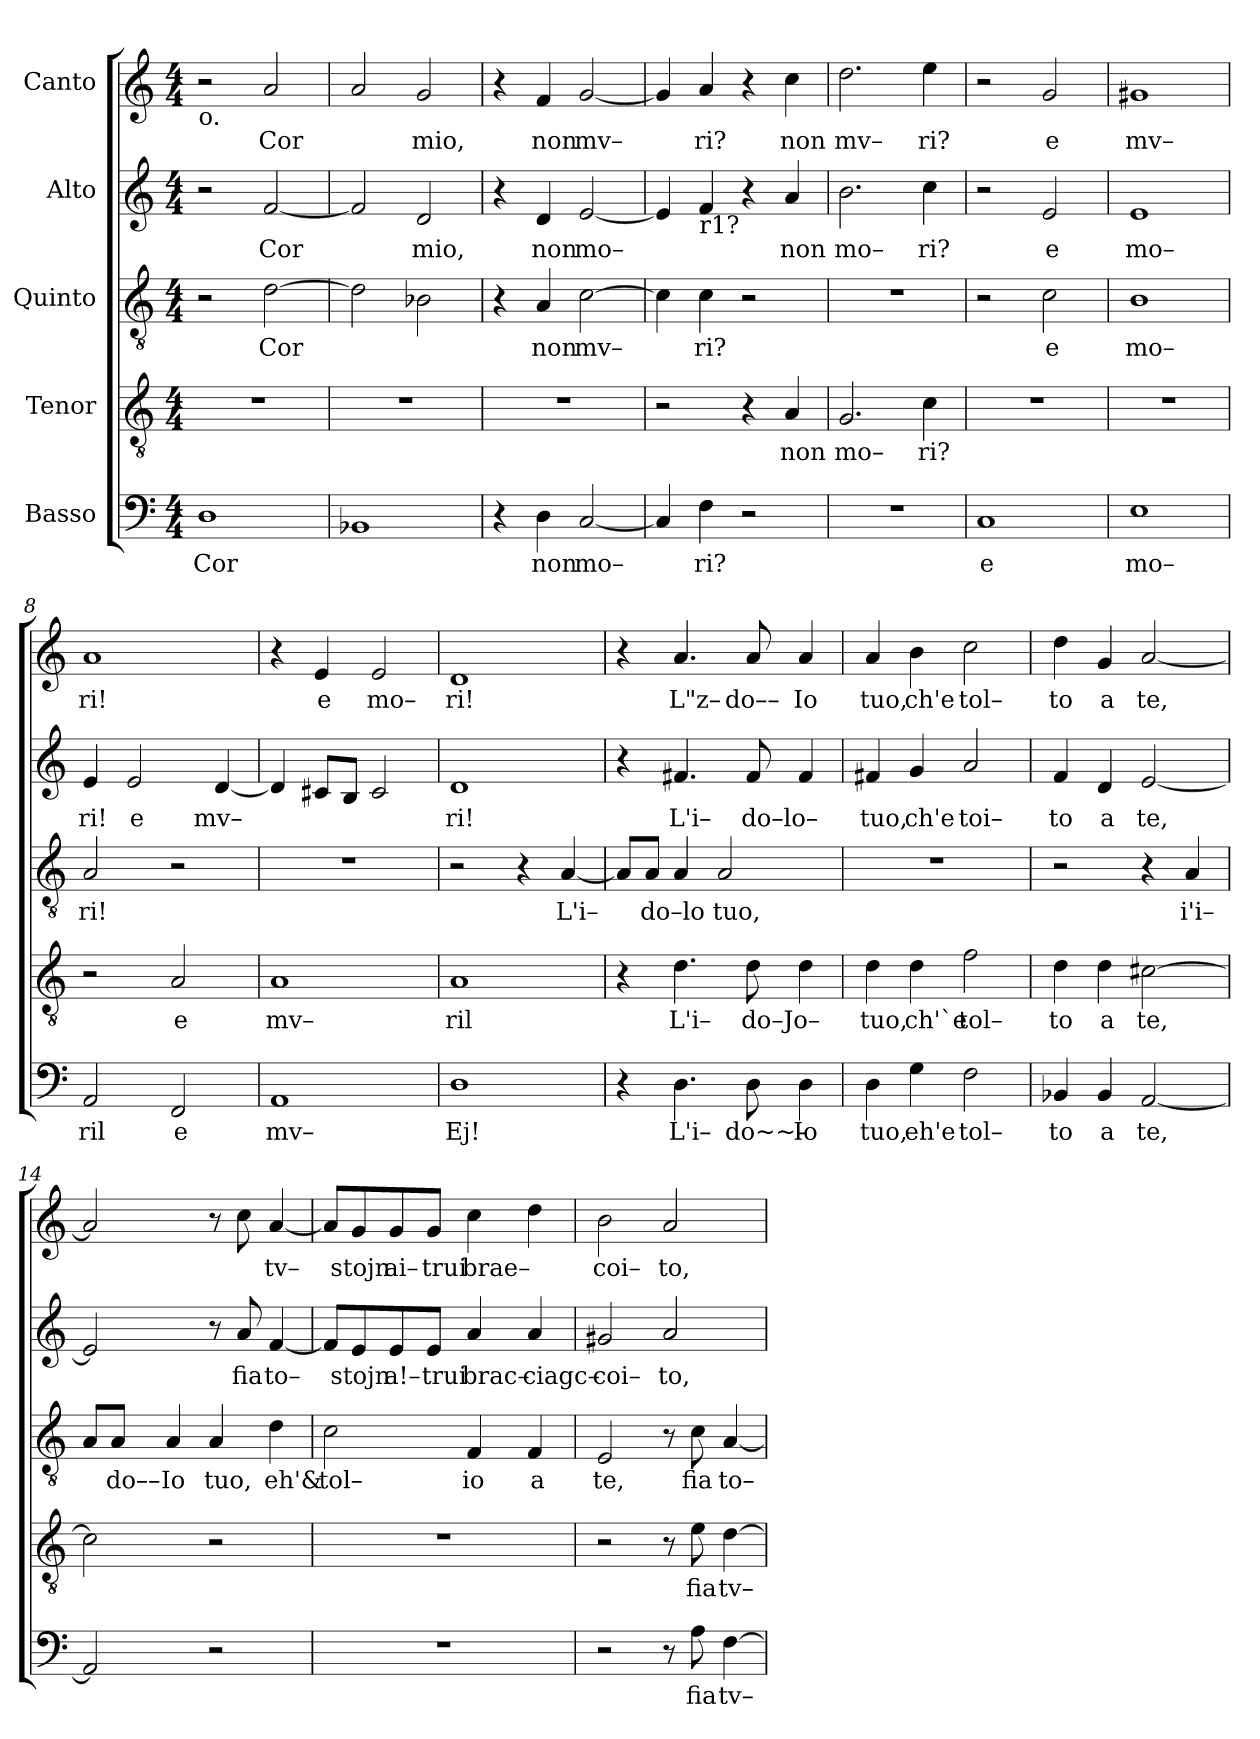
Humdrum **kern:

**kern	**text	**kern	**text	**kern	**text	**kern	**text	**kern	**text
*part5	*part5	*part4	*part4	*part3	*part3	*part2	*part2	*part1	*part1
*staff5	*staff5	*staff4	*staff4	*staff3	*staff3	*staff2	*staff2	*staff1	*staff1
*I"Basso	*	*I"Tenor	*	*I"Quinto	*	*I"Alto	*	*I"Canto	*
*clefF4	*	*clefGv2	*	*clefGv2	*	*clefG2	*	*clefG2	*
*k[]	*	*k[]	*	*k[]	*	*k[]	*	*k[]	*
*M4/4	*	*M4/4	*	*M4/4	*	*M4/4	*	*M4/4	*
*MM120	*	*MM120	*	*MM120	*	*MM120	*	*MM120	*
=1	=1	=1	=1	=1	=1	=1	=1	=1	=1
!	!	!	!	!	!	!	!	!LO:TX:b:t=o.	!
!	!LO:LY:b	!	!	!	!	!	!	!	!
1D	Cor	1r	.	2r	.	2r	.	2r	.
!	!	!	!	!	!LO:LY:b	!	!LO:LY:b	!	!LO:LY:b
.	.	.	.	[2d\	Cor	[2f/	Cor	2a/	Cor
=2	=2	=2	=2	=2	=2	=2	=2	=2	=2
1BB-X	.	1r	.	2d\]	.	2f/]	.	2a/	.
!	!	!	!	!	!	!	!LO:LY:b	!	!LO:LY:b
.	.	.	.	2B-X\	.	2d/	mio,	2g/	mio,
=3	=3	=3	=3	=3	=3	=3	=3	=3	=3
4r	.	1r	.	4r	.	4r	.	4r	.
!	!LO:LY:b	!	!	!	!LO:LY:b	!	!LO:LY:b	!	!LO:LY:b
4D\	non	.	.	4A/	non	4d/	non	4f/	non
!	!LO:LY:b	!	!	!	!LO:LY:b	!	!LO:LY:b	!	!LO:LY:b
[2C/	mo–	.	.	[2c\	mv–	[2e/	mo–	[2g/	mv–
=4	=4	=4	=4	=4	=4	=4	=4	=4	=4
4C/]	.	2r	.	4c\]	.	4e/]	.	4g/]	.
!	!	!	!	!	!	!LO:TX:b:t=r1?	!	!	!
!	!LO:LY:b	!	!	!	!LO:LY:b	!	!	!	!LO:LY:b
4F\	ri?	.	.	4c\	ri?	4f/	.	4a/	ri?
2r	.	4r	.	2r	.	4r	.	4r	.
!	!	!	!LO:LY:b	!	!	!	!LO:LY:b	!	!LO:LY:b
.	.	4A/	non	.	.	4a/	non	4cc\	non
=5	=5	=5	=5	=5	=5	=5	=5	=5	=5
!	!	!	!LO:LY:b	!	!	!	!LO:LY:b	!	!LO:LY:b
1r	.	2.G/	mo–	1r	.	2.b\	mo–	2.dd\	mv–
!	!	!	!LO:LY:b	!	!	!	!LO:LY:b	!	!LO:LY:b
.	.	4c\	ri?	.	.	4cc\	ri?	4ee\	ri?
=6	=6	=6	=6	=6	=6	=6	=6	=6	=6
!	!LO:LY:b	!	!	!	!	!	!	!	!
1C	e	1r	.	2r	.	2r	.	2r	.
!	!	!	!	!	!LO:LY:b	!	!LO:LY:b	!	!LO:LY:b
.	.	.	.	2c\	e	2e/	e	2g/	e
=7	=7	=7	=7	=7	=7	=7	=7	=7	=7
!	!LO:LY:b	!	!	!	!LO:LY:b	!	!LO:LY:b	!	!LO:LY:b
1E	mo–	1r	.	1B	mo–	1e	mo–	1g#X	mv–
=8	=8	=8	=8	=8	=8	=8	=8	=8	=8
!	!LO:LY:b	!	!	!	!LO:LY:b	!	!LO:LY:b	!	!LO:LY:b
2AA/	ril	2r	.	2A/	ri!	4e/	ri!	1a	ri!
!	!	!	!	!	!	!	!LO:LY:b	!	!
.	.	.	.	.	.	2e/	e	.	.
!	!LO:LY:b	!	!LO:LY:b	!	!	!	!	!	!
2FF/	e	2A/	e	2r	.	.	.	.	.
!	!	!	!	!	!	!	!LO:LY:b	!	!
.	.	.	.	.	.	[4d/	mv–	.	.
=9	=9	=9	=9	=9	=9	=9	=9	=9	=9
!	!LO:LY:b	!	!LO:LY:b	!	!	!	!	!	!
1AA	mv–	1A	mv–	1r	.	4d/]	.	4r	.
!	!	!	!	!	!	!	!	!	!LO:LY:b
.	.	.	.	.	.	8c#X/L	.	4e/	e
.	.	.	.	.	.	8B/J	.	.	.
!	!	!	!	!	!	!	!	!	!LO:LY:b
.	.	.	.	.	.	2c#/	.	2e/	mo–
=10	=10	=10	=10	=10	=10	=10	=10	=10	=10
!	!LO:LY:b	!	!LO:LY:b	!	!	!	!LO:LY:b	!	!LO:LY:b
1D	Ej!	1A	ril	2r	.	1d	ri!	1d	ri!
.	.	.	.	4r	.	.	.	.	.
!	!	!	!	!	!LO:LY:b	!	!	!	!
.	.	.	.	[4A/	L'i–	.	.	.	.
=11	=11	=11	=11	=11	=11	=11	=11	=11	=11
4r	.	4r	.	8A/L]	.	4r	.	4r	.
!	!	!	!	!	!LO:LY:b	!	!	!	!
.	.	.	.	8A/J	do–lo	.	.	.	.
!	!LO:LY:b	!	!LO:LY:b	!	!	!	!LO:LY:b	!	!LO:LY:b
4.D\	L'i–	4.d\	L'i–	4A/	.	4.f#X/	L'i–	4.a/	L"z–
!	!	!	!	!	!LO:LY:b	!	!	!	!
.	.	.	.	2A/	tuo,	.	.	.	.
!	!LO:LY:b	!	!LO:LY:b	!	!	!	!LO:LY:b	!	!LO:LY:b
8D\	do~~–	8d\	do–Jo–	.	.	8f#/	do–lo–	8a/	do––
!	!LO:LY:b	!	!	!	!	!	!	!	!LO:LY:b
4D\	Io	4d\	.	.	.	4f#/	.	4a/	Io
=12	=12	=12	=12	=12	=12	=12	=12	=12	=12
!	!LO:LY:b	!	!LO:LY:b	!	!	!	!LO:LY:b	!	!LO:LY:b
4D\	tuo,	4d\	tuo,	1r	.	4f#X/	tuo,	4a/	tuo,
!	!LO:LY:b	!	!LO:LY:b	!	!	!	!LO:LY:b	!	!LO:LY:b
4G\	eh'e	4d\	ch'`e	.	.	4g/	ch'e	4b\	ch'e
!	!LO:LY:b	!	!LO:LY:b	!	!	!	!LO:LY:b	!	!LO:LY:b
2F\	tol–	2f\	tol–	.	.	2a/	toi–	2cc\	tol–
=13	=13	=13	=13	=13	=13	=13	=13	=13	=13
!	!LO:LY:b	!	!LO:LY:b	!	!	!	!LO:LY:b	!	!LO:LY:b
4BB-X/	to	4d\	to	2r	.	4f/	to	4dd\	to
!	!LO:LY:b	!	!LO:LY:b	!	!	!	!LO:LY:b	!	!LO:LY:b
4BB-/	a	4d\	a	.	.	4d/	a	4g/	a
!	!LO:LY:b	!	!LO:LY:b	!	!	!	!LO:LY:b	!	!LO:LY:b
[2AA/	te,	[2c#X\	te,	4r	.	[2e/	te,	[2a/	te,
!	!	!	!	!	!LO:LY:b	!	!	!	!
.	.	.	.	4A/	i'i–	.	.	.	.
=14	=14	=14	=14	=14	=14	=14	=14	=14	=14
2AA/]	.	2c#\]	.	8A/L	.	2e/]	.	2a/]	.
!	!	!	!	!	!LO:LY:b	!	!	!	!
.	.	.	.	8A/J	do––	.	.	.	.
!	!	!	!	!	!LO:LY:b	!	!	!	!
.	.	.	.	4A/	Io	.	.	.	.
!	!	!	!	!	!LO:LY:b	!	!	!	!
2r	.	2r	.	4A/	tuo,	8r	.	8r	.
!	!	!	!	!	!	!	!LO:LY:b	!	!
.	.	.	.	.	.	8a/	fia	8cc\	.
!	!	!	!	!	!LO:LY:b	!	!LO:LY:b	!	!LO:LY:b
.	.	.	.	4d\	eh'&	[4f/	to–	[4a/	tv–
=15	=15	=15	=15	=15	=15	=15	=15	=15	=15
!	!	!	!	!	!LO:LY:b	!	!	!	!
1r	.	1r	.	2c\	tol–	8f/L]	.	8a/L]	.
!	!	!	!	!	!	!	!LO:LY:b	!	!LO:LY:b
.	.	.	.	.	.	8e/	stojn	8g/	stojn
!	!	!	!	!	!	!	!LO:LY:b	!	!LO:LY:b
.	.	.	.	.	.	8e/	a!–	8g/	ai–
!	!	!	!	!	!	!	!LO:LY:b	!	!LO:LY:b
.	.	.	.	.	.	8e/J	trui	8g/J	trui
!	!	!	!	!	!LO:LY:b	!	!LO:LY:b	!	!LO:LY:b
.	.	.	.	4F/	io	4a/	brac–	4cc\	brae–
!	!	!	!	!	!LO:LY:b	!	!LO:LY:b	!	!
.	.	.	.	4F/	a	4a/	ciagc–	4dd\	.
=16	=16	=16	=16	=16	=16	=16	=16	=16	=16
!	!	!	!	!	!LO:LY:b	!	!LO:LY:b	!	!LO:LY:b
2r	.	2r	.	2E/	te,	2g#X/	coi–	2b\	coi–
!	!	!	!	!	!	!	!LO:LY:b	!	!LO:LY:b
8r	.	8r	.	8r	.	2a/	to,	2a/	to,
!	!LO:LY:b	!	!LO:LY:b	!	!LO:LY:b	!	!	!	!
8A\	fia	8e\	fia	8c\	fia	.	.	.	.
!	!LO:LY:b	!	!LO:LY:b	!	!LO:LY:b	!	!	!	!
[4F\	tv–	[4d\	tv–	[4A/	to–	.	.	.	.
=	=	=	=	=	=	=	=	=	=
*-	*-	*-	*-	*-	*-	*-	*-	*-	*-
